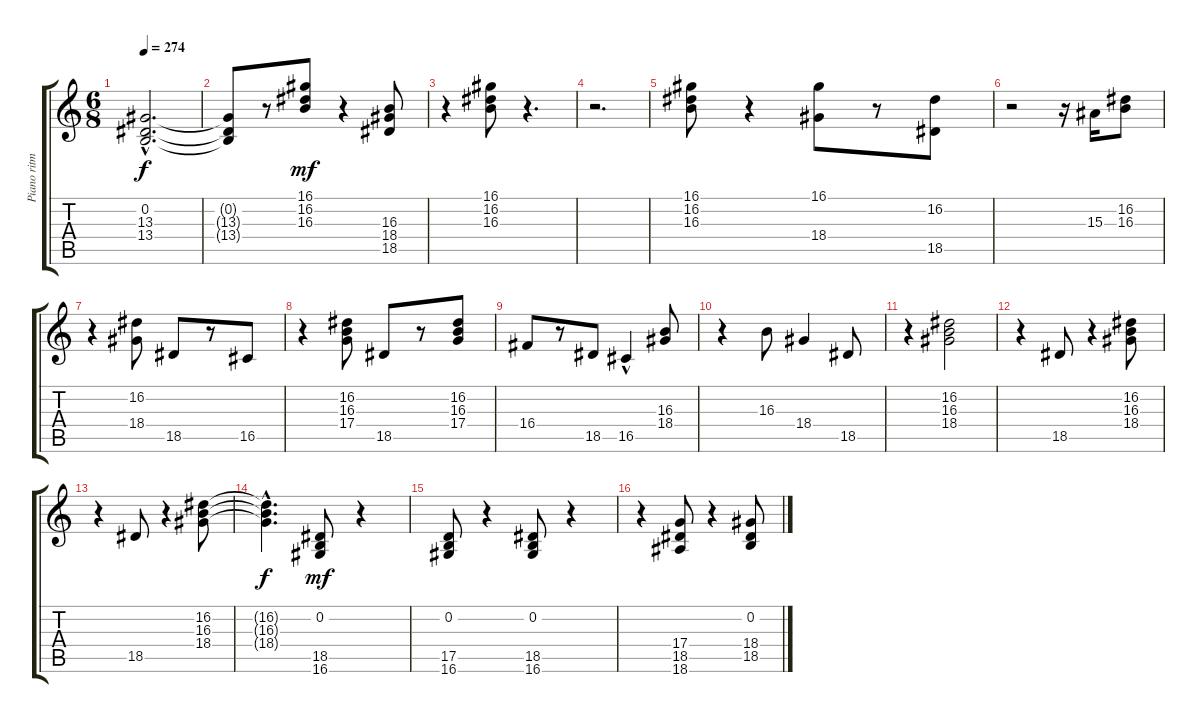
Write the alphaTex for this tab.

\track ("Piano ritmo Base" "Piano ritm") {instrument acousticgrandpiano}
\staff {score tabs}
\tuning (E4 B3 G3 D3 A2 E2) {hide}
\ts (6 8)
\tempo 274
\clef g2
\ks c
(0.2{hac t} 13.3{hac t} 13.4{hac t}).2{d dy f} |
(0.2{t} 13.3{t} 13.4{t}).8 r.8 (16.1 16.2 16.3).8{dy mf} r.4 (16.3 18.4 18.5).8 |
r.4 (16.1 16.2 16.3).8 r.4{d} |
r.2{d} |
(16.1 16.2 16.3).8 r.4 (16.1 18.4).8 r.8 (16.2 18.5).8 |
r.2 r.16 15.3.16 (16.2 16.3).8 |
r.4 (16.2 18.4).8 18.5.8 r.8 16.5.8 |
r.4 (16.2 16.3 17.4).8 18.5.8 r.8 (16.2 16.3 17.4).8 |
16.4.8 r.8 18.5.8 16.5{hac}.4 (16.3 18.4).8 |
r.4 16.3.8 18.4.4 18.5.8 |
r.4 (16.2 16.3 18.4).2 |
r.4 18.5.8 r.4 (16.2 16.3 18.4).8 |
r.4 18.5.8 r.4 (16.2 16.3 18.4).8 |
(16.2{hac t} 16.3{hac t} 18.4{hac t}).4{d dy f} (0.2 18.5 16.6).8{dy mf} r.4 |
(0.2 17.5 16.6).8 r.4 (0.2 18.5 16.6).8 r.4 |
r.4 (17.4 18.5 18.6).8 r.4 (0.2 18.4 18.5).8
